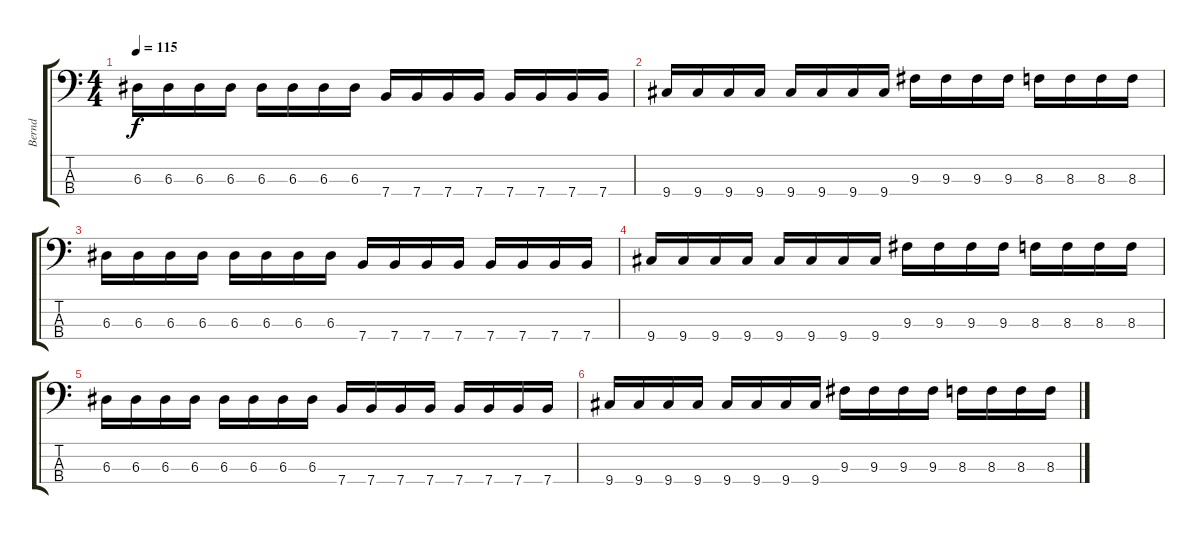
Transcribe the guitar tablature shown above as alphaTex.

\track ("Bernd" "Bernd") {instrument electricbassfinger}
\staff {score tabs}
\tuning (G2 D2 A1 E1) {hide}
\ts (4 4)
\tempo 115
\clef f4
\ks c
6.3.16{dy f} 6.3.16 6.3.16 6.3.16 6.3.16 6.3.16 6.3.16 6.3.16 7.4.16 7.4.16 7.4.16 7.4.16 7.4.16 7.4.16 7.4.16 7.4.16 |
9.4.16 9.4.16 9.4.16 9.4.16 9.4.16 9.4.16 9.4.16 9.4.16 9.3.16 9.3.16 9.3.16 9.3.16 8.3.16 8.3.16 8.3.16 8.3.16 |
6.3.16 6.3.16 6.3.16 6.3.16 6.3.16 6.3.16 6.3.16 6.3.16 7.4.16 7.4.16 7.4.16 7.4.16 7.4.16 7.4.16 7.4.16 7.4.16 |
9.4.16 9.4.16 9.4.16 9.4.16 9.4.16 9.4.16 9.4.16 9.4.16 9.3.16 9.3.16 9.3.16 9.3.16 8.3.16 8.3.16 8.3.16 8.3.16 |
6.3.16 6.3.16 6.3.16 6.3.16 6.3.16 6.3.16 6.3.16 6.3.16 7.4.16 7.4.16 7.4.16 7.4.16 7.4.16 7.4.16 7.4.16 7.4.16 |
9.4.16 9.4.16 9.4.16 9.4.16 9.4.16 9.4.16 9.4.16 9.4.16 9.3.16 9.3.16 9.3.16 9.3.16 8.3.16 8.3.16 8.3.16 8.3.16
